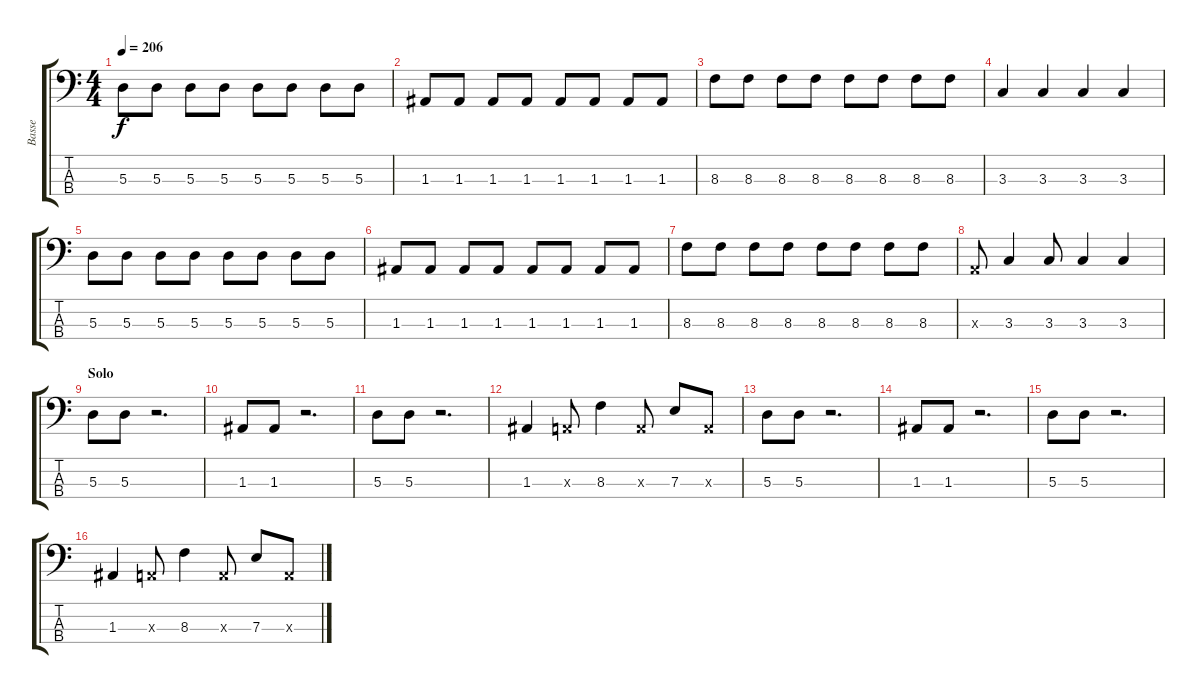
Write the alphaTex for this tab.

\track ("Basse" "Basse") {instrument electricbasspick}
\staff {score tabs}
\tuning (G2 D2 A1 E1) {hide}
\ts (4 4)
\tempo 206
\clef f4
\ks c
5.3.8{dy f} 5.3.8 5.3.8 5.3.8 5.3.8 5.3.8 5.3.8 5.3.8 |
1.3.8 1.3.8 1.3.8 1.3.8 1.3.8 1.3.8 1.3.8 1.3.8 |
8.3.8 8.3.8 8.3.8 8.3.8 8.3.8 8.3.8 8.3.8 8.3.8 |
3.3.4 3.3.4 3.3.4 3.3.4 |
5.3.8 5.3.8 5.3.8 5.3.8 5.3.8 5.3.8 5.3.8 5.3.8 |
1.3.8 1.3.8 1.3.8 1.3.8 1.3.8 1.3.8 1.3.8 1.3.8 |
8.3.8 8.3.8 8.3.8 8.3.8 8.3.8 8.3.8 8.3.8 8.3.8 |
0.3{x}.8 3.3.4 3.3.8 3.3.4 3.3.4 |
\section ("" "Solo")
5.3.8 5.3.8 r.2{d} |
1.3.8 1.3.8 r.2{d} |
5.3.8 5.3.8 r.2{d} |
1.3.4 0.3{x}.8 8.3.4 0.3{x}.8 7.3.8 0.3{x}.8 |
5.3.8 5.3.8 r.2{d} |
1.3.8 1.3.8 r.2{d} |
5.3.8 5.3.8 r.2{d} |
1.3.4 0.3{x}.8 8.3.4 0.3{x}.8 7.3.8 0.3{x}.8
